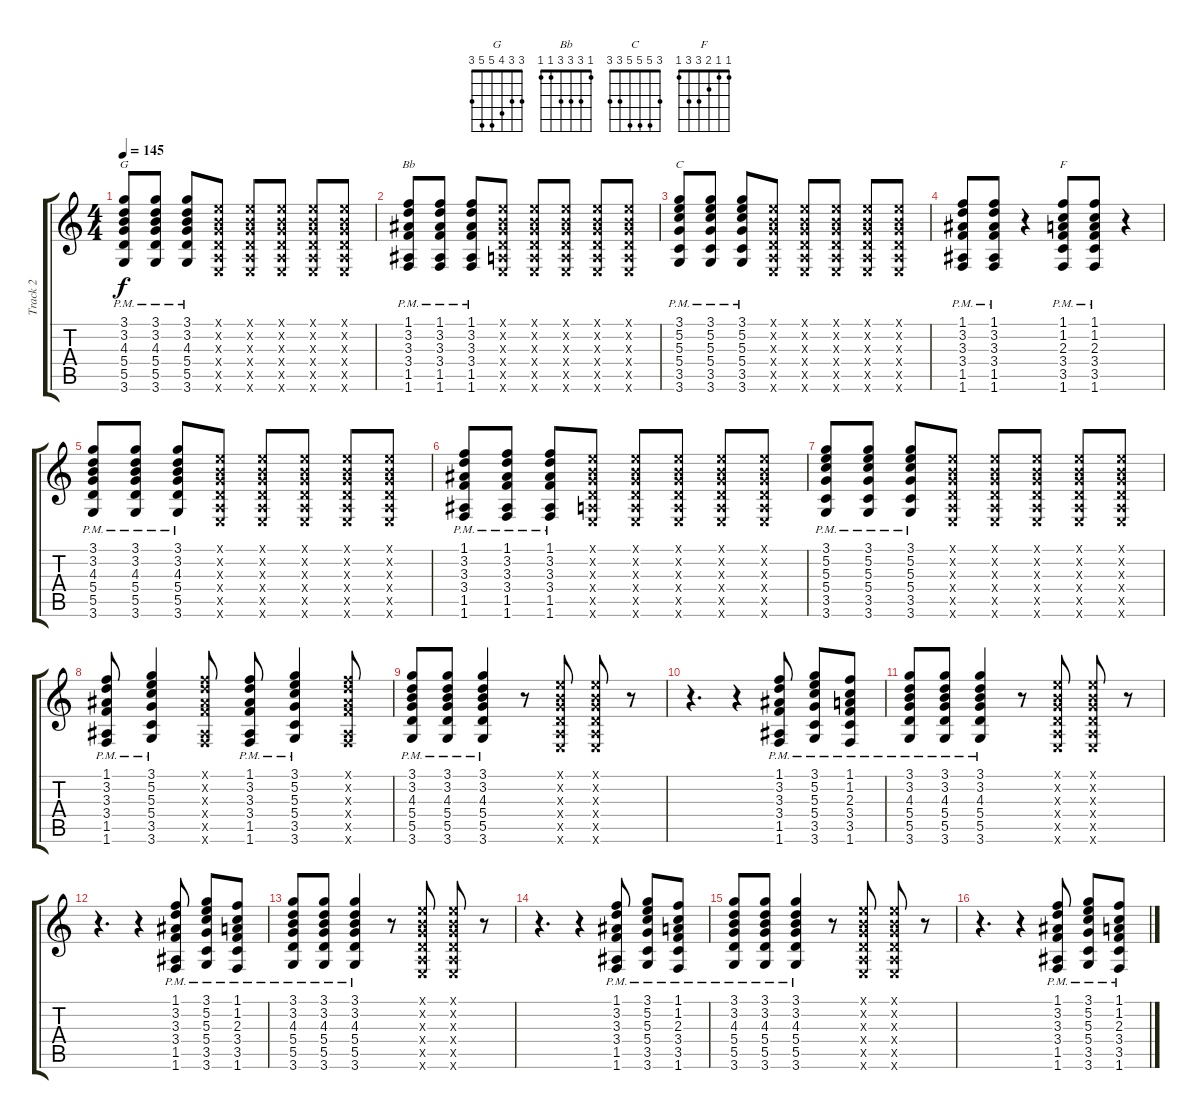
\track ("Track 2" "Track 2") {instrument acousticguitarsteel}
\staff {score tabs}
\tuning (E4 B3 G3 D3 A2 E2) {hide}
\chord ("G" 3 3 4 5 5 3)
\chord ("Bb" 1 3 3 3 1 1)
\chord ("C" 3 5 5 5 3 3)
\chord ("F" 1 1 2 3 3 1)
\ts (4 4)
\tempo 145
\clef g2
\ks c
(3.1{pm} 3.2{pm} 4.3{pm} 5.4{pm} 5.5{pm} 3.6{pm}).8{ch "G" dy f} (3.1{pm} 3.2{pm} 4.3{pm} 5.4{pm} 5.5{pm} 3.6{pm}).8 (3.1{pm} 3.2{pm} 4.3{pm} 5.4{pm} 5.5{pm} 3.6{pm}).8 (0.1{x} 0.2{x} 0.3{x} 0.4{x} 0.5{x} 0.6{x}).8 (0.1{x} 0.2{x} 0.3{x} 0.4{x} 0.5{x} 0.6{x}).8 (0.1{x} 0.2{x} 0.3{x} 0.4{x} 0.5{x} 0.6{x}).8 (0.1{x} 0.2{x} 0.3{x} 0.4{x} 0.5{x} 0.6{x}).8 (0.1{x} 0.2{x} 0.3{x} 0.4{x} 0.5{x} 0.6{x}).8 |
(1.1{pm} 3.2{pm} 3.3{pm} 3.4{pm} 1.5{pm} 1.6{pm}).8{ch "Bb"} (1.1{pm} 3.2{pm} 3.3{pm} 3.4{pm} 1.5{pm} 1.6{pm}).8 (1.1{pm} 3.2{pm} 3.3{pm} 3.4{pm} 1.5{pm} 1.6{pm}).8 (0.1{x} 0.2{x} 0.3{x} 0.4{x} 0.5{x} 0.6{x}).8 (0.1{x} 0.2{x} 0.3{x} 0.4{x} 0.5{x} 0.6{x}).8 (0.1{x} 0.2{x} 0.3{x} 0.4{x} 0.5{x} 0.6{x}).8 (0.1{x} 0.2{x} 0.3{x} 0.4{x} 0.5{x} 0.6{x}).8 (0.1{x} 0.2{x} 0.3{x} 0.4{x} 0.5{x} 0.6{x}).8 |
(3.1{pm} 5.2{pm} 5.3{pm} 5.4{pm} 3.5{pm} 3.6{pm}).8{ch "C"} (3.1{pm} 5.2{pm} 5.3{pm} 5.4{pm} 3.5{pm} 3.6{pm}).8 (3.1{pm} 5.2{pm} 5.3{pm} 5.4{pm} 3.5{pm} 3.6{pm}).8 (0.1{x} 0.2{x} 0.3{x} 0.4{x} 0.5{x} 0.6{x}).8 (0.1{x} 0.2{x} 0.3{x} 0.4{x} 0.5{x} 0.6{x}).8 (0.1{x} 0.2{x} 0.3{x} 0.4{x} 0.5{x} 0.6{x}).8 (0.1{x} 0.2{x} 0.3{x} 0.4{x} 0.5{x} 0.6{x}).8 (0.1{x} 0.2{x} 0.3{x} 0.4{x} 0.5{x} 0.6{x}).8 |
(1.1{pm} 3.2{pm} 3.3{pm} 3.4{pm} 1.5{pm} 1.6{pm}).8 (1.1{pm} 3.2{pm} 3.3{pm} 3.4{pm} 1.5{pm} 1.6{pm}).8 r.4 (1.1{pm} 1.2{pm} 2.3{pm} 3.4{pm} 3.5{pm} 1.6{pm}).8{ch "F"} (1.1{pm} 1.2{pm} 2.3{pm} 3.4{pm} 3.5{pm} 1.6{pm}).8 r.4 |
(3.1{pm} 3.2{pm} 4.3{pm} 5.4{pm} 5.5{pm} 3.6{pm}).8 (3.1{pm} 3.2{pm} 4.3{pm} 5.4{pm} 5.5{pm} 3.6{pm}).8 (3.1{pm} 3.2{pm} 4.3{pm} 5.4{pm} 5.5{pm} 3.6{pm}).8 (0.1{x} 0.2{x} 0.3{x} 0.4{x} 0.5{x} 0.6{x}).8 (0.1{x} 0.2{x} 0.3{x} 0.4{x} 0.5{x} 0.6{x}).8 (0.1{x} 0.2{x} 0.3{x} 0.4{x} 0.5{x} 0.6{x}).8 (0.1{x} 0.2{x} 0.3{x} 0.4{x} 0.5{x} 0.6{x}).8 (0.1{x} 0.2{x} 0.3{x} 0.4{x} 0.5{x} 0.6{x}).8 |
(1.1{pm} 3.2{pm} 3.3{pm} 3.4{pm} 1.5{pm} 1.6{pm}).8 (1.1{pm} 3.2{pm} 3.3{pm} 3.4{pm} 1.5{pm} 1.6{pm}).8 (1.1{pm} 3.2{pm} 3.3{pm} 3.4{pm} 1.5{pm} 1.6{pm}).8 (0.1{x} 0.2{x} 0.3{x} 0.4{x} 0.5{x} 0.6{x}).8 (0.1{x} 0.2{x} 0.3{x} 0.4{x} 0.5{x} 0.6{x}).8 (0.1{x} 0.2{x} 0.3{x} 0.4{x} 0.5{x} 0.6{x}).8 (0.1{x} 0.2{x} 0.3{x} 0.4{x} 0.5{x} 0.6{x}).8 (0.1{x} 0.2{x} 0.3{x} 0.4{x} 0.5{x} 0.6{x}).8 |
(3.1{pm} 5.2{pm} 5.3{pm} 5.4{pm} 3.5{pm} 3.6{pm}).8 (3.1{pm} 5.2{pm} 5.3{pm} 5.4{pm} 3.5{pm} 3.6{pm}).8 (3.1{pm} 5.2{pm} 5.3{pm} 5.4{pm} 3.5{pm} 3.6{pm}).8 (0.1{x} 0.2{x} 0.3{x} 0.4{x} 0.5{x} 0.6{x}).8 (0.1{x} 0.2{x} 0.3{x} 0.4{x} 0.5{x} 0.6{x}).8 (0.1{x} 0.2{x} 0.3{x} 0.4{x} 0.5{x} 0.6{x}).8 (0.1{x} 0.2{x} 0.3{x} 0.4{x} 0.5{x} 0.6{x}).8 (0.1{x} 0.2{x} 0.3{x} 0.4{x} 0.5{x} 0.6{x}).8 |
(1.1{pm} 3.2{pm} 3.3{pm} 3.4{pm} 1.5{pm} 1.6{pm}).8 (3.1{pm} 5.2{pm} 5.3{pm} 5.4{pm} 3.5{pm} 3.6{pm}).4 (1.1{x} 3.2{x} 3.3{x} 3.4{x} 1.5{x} 1.6{x}).8 (1.1{pm} 3.2{pm} 3.3{pm} 3.4{pm} 1.5{pm} 1.6{pm}).8 (3.1{pm} 5.2{pm} 5.3{pm} 5.4{pm} 3.5{pm} 3.6{pm}).4 (1.1{x} 3.2{x} 3.3{x} 3.4{x} 1.5{x} 1.6{x}).8 |
(3.1{pm} 3.2{pm} 4.3{pm} 5.4{pm} 5.5{pm} 3.6{pm}).8 (3.1{pm} 3.2{pm} 4.3{pm} 5.4{pm} 5.5{pm} 3.6{pm}).8 (3.1{pm} 3.2{pm} 4.3{pm} 5.4{pm} 5.5{pm} 3.6{pm}).4 r.8 (0.1{x} 0.2{x} 0.3{x} 0.4{x} 0.5{x} 0.6{x}).8 (0.1{x} 0.2{x} 0.3{x} 0.4{x} 0.5{x} 0.6{x}).8 r.8 |
r.4{d} r.4 (1.1{pm} 3.2{pm} 3.3{pm} 3.4{pm} 1.5{pm} 1.6{pm}).8 (3.1{pm} 5.2{pm} 5.3{pm} 5.4{pm} 3.5{pm} 3.6{pm}).8 (1.1{pm} 1.2{pm} 2.3{pm} 3.4{pm} 3.5{pm} 1.6{pm}).8 |
(3.1{pm} 3.2{pm} 4.3{pm} 5.4{pm} 5.5{pm} 3.6{pm}).8 (3.1{pm} 3.2{pm} 4.3{pm} 5.4{pm} 5.5{pm} 3.6{pm}).8 (3.1{pm} 3.2{pm} 4.3{pm} 5.4{pm} 5.5{pm} 3.6{pm}).4 r.8 (0.1{x} 0.2{x} 0.3{x} 0.4{x} 0.5{x} 0.6{x}).8 (0.1{x} 0.2{x} 0.3{x} 0.4{x} 0.5{x} 0.6{x}).8 r.8 |
r.4{d} r.4 (1.1{pm} 3.2{pm} 3.3{pm} 3.4{pm} 1.5{pm} 1.6{pm}).8 (3.1{pm} 5.2{pm} 5.3{pm} 5.4{pm} 3.5{pm} 3.6{pm}).8 (1.1{pm} 1.2{pm} 2.3{pm} 3.4{pm} 3.5{pm} 1.6{pm}).8 |
(3.1{pm} 3.2{pm} 4.3{pm} 5.4{pm} 5.5{pm} 3.6{pm}).8 (3.1{pm} 3.2{pm} 4.3{pm} 5.4{pm} 5.5{pm} 3.6{pm}).8 (3.1{pm} 3.2{pm} 4.3{pm} 5.4{pm} 5.5{pm} 3.6{pm}).4 r.8 (0.1{x} 0.2{x} 0.3{x} 0.4{x} 0.5{x} 0.6{x}).8 (0.1{x} 0.2{x} 0.3{x} 0.4{x} 0.5{x} 0.6{x}).8 r.8 |
r.4{d} r.4 (1.1{pm} 3.2{pm} 3.3{pm} 3.4{pm} 1.5{pm} 1.6{pm}).8 (3.1{pm} 5.2{pm} 5.3{pm} 5.4{pm} 3.5{pm} 3.6{pm}).8 (1.1{pm} 1.2{pm} 2.3{pm} 3.4{pm} 3.5{pm} 1.6{pm}).8 |
(3.1{pm} 3.2{pm} 4.3{pm} 5.4{pm} 5.5{pm} 3.6{pm}).8 (3.1{pm} 3.2{pm} 4.3{pm} 5.4{pm} 5.5{pm} 3.6{pm}).8 (3.1{pm} 3.2{pm} 4.3{pm} 5.4{pm} 5.5{pm} 3.6{pm}).4 r.8 (0.1{x} 0.2{x} 0.3{x} 0.4{x} 0.5{x} 0.6{x}).8 (0.1{x} 0.2{x} 0.3{x} 0.4{x} 0.5{x} 0.6{x}).8 r.8 |
r.4{d} r.4 (1.1{pm} 3.2{pm} 3.3{pm} 3.4{pm} 1.5{pm} 1.6{pm}).8 (3.1{pm} 5.2{pm} 5.3{pm} 5.4{pm} 3.5{pm} 3.6{pm}).8 (1.1{pm} 1.2{pm} 2.3{pm} 3.4{pm} 3.5{pm} 1.6{pm}).8
